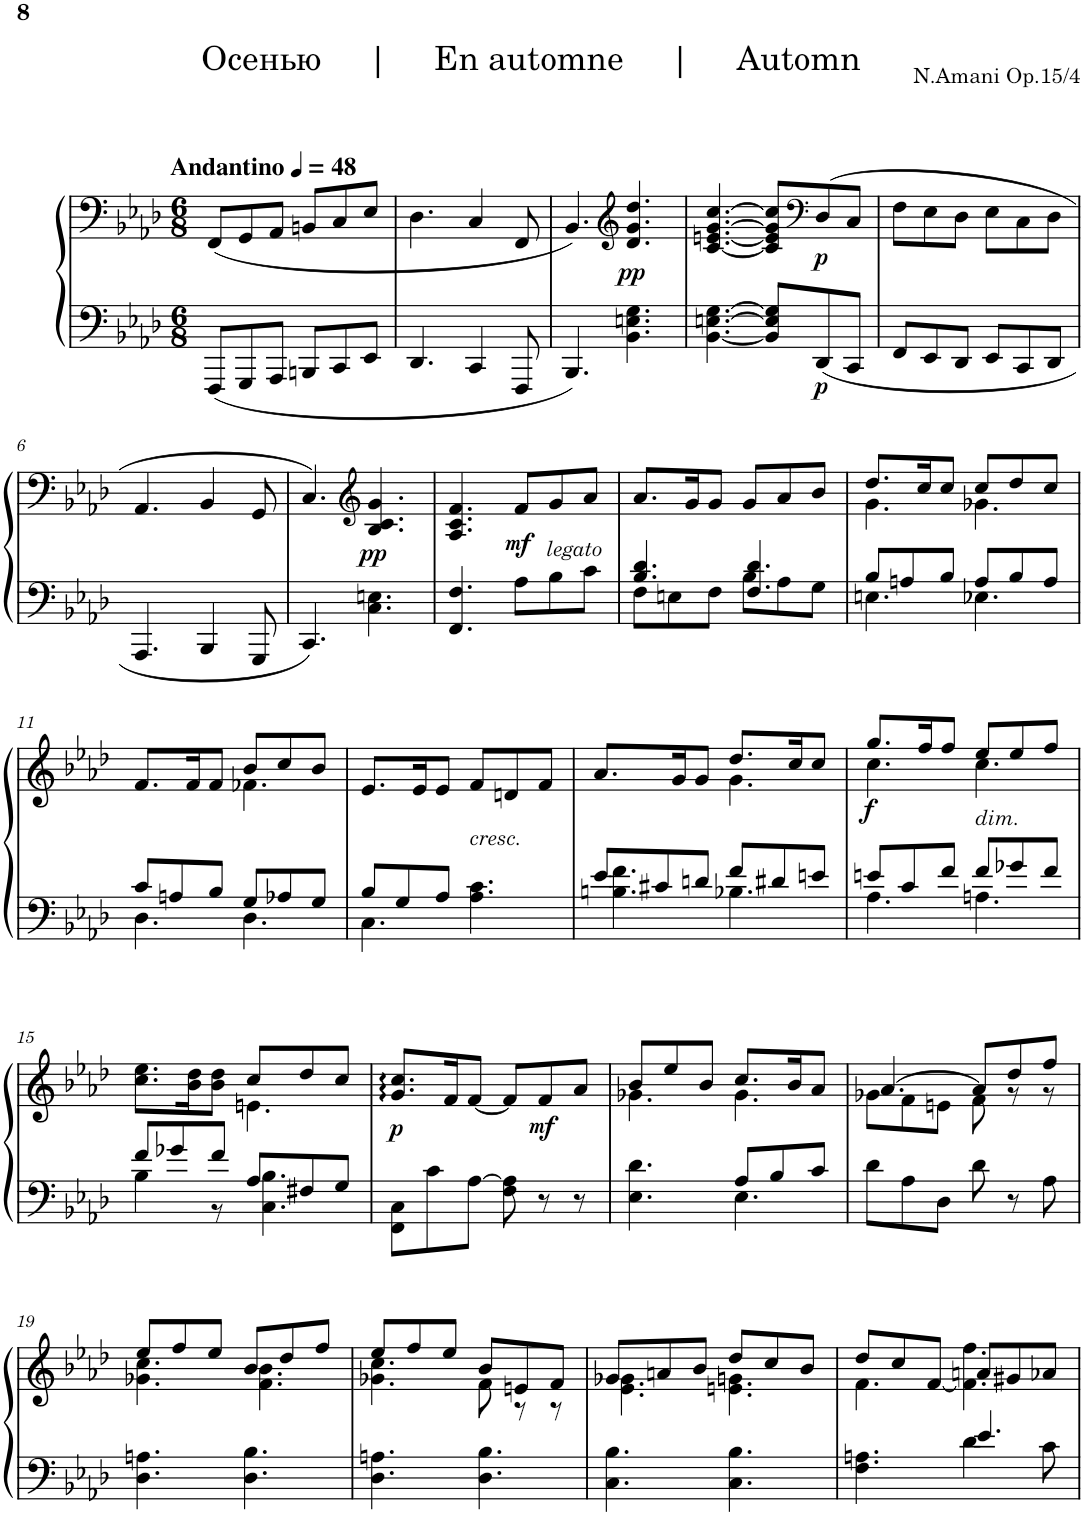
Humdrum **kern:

**kern	**kern	**dynam
*part1	*part1	*part1
*staff2	*staff1	*staff1/2
*I"Piano	*	*
*I'Pno.	*	*
!!LO:PB:g=z
*clefF4	*clefF4	*
*k[b-e-a-d-]	*k[b-e-a-d-]	*
*M6/8	*M6/8	*
*MM48	*MM48	*
=1	=1	=1
!	!LO:TX:a:B:t=Andantino	!
8FFF/L	(<8FF/L	.
8GGG/	8GG/	.
8AAA-/J	8AA-/J	.
8BBBn/L	8BBn/L	.
8CC/	8C/	.
8EE-/J	8E-/J	.
=2	=2	=2
4.DD-/	4.D-\	.
4CC/	4C/	.
8FFF/	8FF/	.
=3	=3	=3
4.BBB-/	4.BB-/)	.
*	*clefG2	*
!	!	!LO:DY:b
4.BB-\ 4.En\ 4.G\	4.d-/ 4.g/ 4.dd-/	pp
=4	=4	=4
[4.BB-\ [4.En\ [4.G\	[4.c/ [4.en/ [4.g/ [4.cc/	.
8BB-/] 8E/] 8G/]L	8c/] 8e/] 8g/] 8cc/]L	.
*	*clefF4	*
!	!	!LO:DY:b=2
!	!	!LO:DY:n=1:b
8DD-/	(8D-/	p p
8CC/J	8C/J	.
=5	=5	=5
8FF/L	8F\L	.
8EE-/	8E-\	.
8DD-/J	8D-\J	.
8EE-/L	8E-\L	.
8CC/	8C\	.
8DD-/J	8D-\J	.
!!LO:LB:g=z
=6	=6	=6
4.AAA-/	4.AA-/	.
4BBB-/	4BB-/	.
8GGG/	8GG/	.
=7	=7	=7
4.CC/	4.C/)	.
*	*clefG2	*
!	!	!LO:DY:b
4.C\ 4.En\	4.B-/ 4.c/ 4.g/	pp
=8	=8	=8
4.FF/ 4.F/	4.A-/ 4.c/ 4.f/	.
!	!	!LO:DY:b
8A-\L	8f/L	mf
!	!LO:TX:b:i:t=legato	!
8B-\	8g/	.
8c\J	8a-/J	.
=9	=9	=9
*^	*	*
4.B-/ 4.d-/	8F\L	8.a-/L	.
.	8En\	.	.
.	.	16g/K	.
.	8F\J	8g/J	.
4.F/ 4.d-/	8B-\L	8g/L	.
.	8A-\	8a-/	.
.	8G\J	8b-/J	.
=10	=10	=10	=10
*	*	*^	*
8B-/L	4.En\	8.dd-/L	4.g\	.
8An/	.	.	.	.
.	.	16cc/K	.	.
8B-/J	.	8cc/J	.	.
8A/L	4.E-X\	8cc/L	4.g-X\	.
8B-/	.	8dd-/	.	.
8A/J	.	8cc/J	.	.
!!LO:LB:g=z	!!
=11	=11	=11	=11	=11
8c/L	4.D-\	8.f/L	4.ryy	.
8An/	.	.	.	.
.	.	16f/K	.	.
8B-/J	.	8f/J	.	.
8G/L	4.D-\	8b-/L	4.f-X\	.
8A-X/	.	8cc/	.	.
8G/J	.	8b-/J	.	.
*	*	*v	*v	*
=12	=12	=12	=12
8B-/L	4.C\	8.e-/L	.
8G/	.	.	.
.	.	16e-/K	.
8A-/J	.	8e-/J	.
!	!	!LO:TX:b:i:t=cresc.	!
4.A-\ 4.c\	4.ryy	8f/L	.
.	.	8dn/	.
.	.	8f/J	.
=13	=13	=13	=13
*	*	*^	*
8e-/L	4.Bn\ 4.f\	8.a-/L	4.ryy	.
8c#X/	.	.	.	.
.	.	16g/K	.	.
8dn/J	.	8g/J	.	.
8f/L	4.B-X\	8.dd-/L	4.g\	.
8d#X/	.	.	.	.
.	.	16cc/K	.	.
8en/J	.	8cc/J	.	.
=14	=14	=14	=14	=14
!	!	!	!	!LO:DY:b
8en/L	4.A-\	8.gg/L	4.cc\	f
8c/	.	.	.	.
.	.	16ff/K	.	.
8f/J	.	8ff/J	.	.
!	!	!LO:TX:b:i:t=dim.	!	!
8f/L	4.An\	8ee-/L	4.cc\	.
8g-X/	.	8ee-/	.	.
8f/J	.	8ff/J	.	.
!!LO:LB:g=z	!!
=15	=15	=15	=15	=15
8f/L	4B-\	8.cc\ 8.ee-\L	4.ryy	.
8g-X/	.	.	.	.
.	.	16b-\ 16dd-\K	.	.
8f/J	8r	8b-\ 8dd-\J	.	.
8A-/L	4.C\ 4.B-\	8cc/L	4.en\	.
8F#X/	.	8dd-/	.	.
8G/J	.	8cc/J	.	.
*v	*v	*	*	*
*	*v	*v	*
=16	=16	=16
!	!	!LO:DY:b
8FF\ 8C\L	8.g/ 8.cc/L	p
8c\	.	.
.	16f/K	.
[8A-\J	[8f/J	.
8F\ 8A-\]	8f/L]	.
!	!	!LO:DY:b
8r	8f/	mf
8r	8a-/J	.
=17	=17	=17
*^	*^	*
4.E-\ 4.d-\	4.ryy	8b-/L	4.g-X\	.
.	.	8ee-/	.	.
.	.	8b-/J	.	.
8A-/L	4.E-\	8.cc/L	4.g-\	.
8B-/	.	.	.	.
.	.	16b-/K	.	.
8c/J	.	8a-/J	.	.
*v	*v	*	*	*
=18	=18	=18	=18
8d-\L	8g-X\L	[4.a-/	.
8A-\	8f\	.	.
8D-\J	8en\J	.	.
8d-\	8a-/L]	8f\	.
8r	8dd-/	8r	.
8A-\	8ff/J	8r	.
!!LO:LB:g=z	!!
=19	=19	=19	=19
4.D-\ 4.An\	8ee-/L	4.g-X\ 4.cc\	.
.	8ff/	.	.
.	8ee-/J	.	.
4.D-\ 4.B-\	8b-/L	4.f\ 4.b-\	.
.	8dd-/	.	.
.	8ff/J	.	.
=20	=20	=20	=20
4.D-\ 4.An\	8ee-/L	4.g-X\ 4.cc\	.
.	8ff/	.	.
.	8ee-/J	.	.
4.D-\ 4.B-\	8b-/L	8f\	.
.	8en/	8r	.
.	8f/J	8r	.
=21	=21	=21	=21
4.C\ 4.B-\	8g-X/L	4.e-\ 4.g-\	.
.	8an/	.	.
.	8b-/J	.	.
4.C\ 4.B-\	8dd-/L	4.en\ 4.gn\	.
.	8cc/	.	.
.	8b-/J	.	.
=22	=22	=22	=22
*^	*	*	*
4.F\ 4.An\	4.ryy	8dd-/L	4.f\	.
.	.	8cc/	.	.
.	.	[<8f/J	.	.
4.e-/	4d-\	8an/L	4.f\] 4.ff\	.
.	.	8g#X/	.	.
.	8c\	8a-X/J	.	.
*v	*v	*	*	*
*	*v	*v	*
=	=	=
*-	*-	*-
